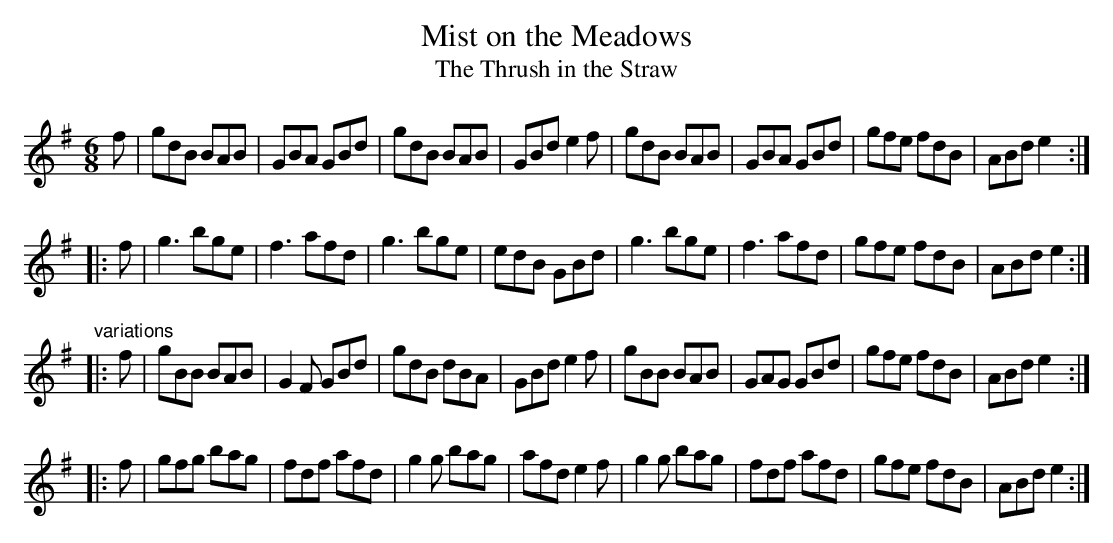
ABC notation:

X:1
T:Mist on the Meadows
T:Thrush in the Straw, The
M:6/8
K:G
f|gdB BAB|GBA GBd|gdB BAB|GBd e2f|gdB BAB|GBA GBd|gfe fdB|ABd e2:|
|:f|g3 bge|f3 afd|g3 bge|edB GBd|g3 bge|f3 afd|gfe fdB|ABd e2:|
"variations"
|:f|gBB BAB|G2F GBd|gdB dBA|GBd e2f|gBB BAB|GAG GBd|gfe fdB|ABd e2:|
|:f|gfg bag|fdf afd|g2g bag|afd e2f|g2g bag|fdf afd|gfe fdB|ABd e2:|
